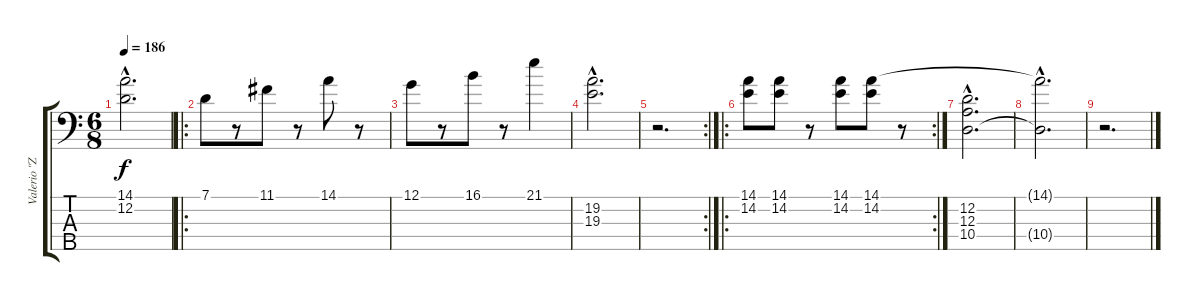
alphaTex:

\track ("Valerio \"ZWITTER\"" "Valerio \"Z") {instrument electricbasspick}
\staff {score tabs}
\tuning (G2 D2 A1 E1 B0) {hide}
\ts (6 8)
\tempo 186
\clef f4
\ks c
(14.1{hac t} 12.2{hac t}).2{d dy f} |
\ro
7.1.8 r.8 11.1.8 r.8 14.1.8 r.8 |
12.1.8 r.8 16.1.8 r.8 21.1.4 |
(19.2{hac} 19.3{hac}).2{d} |
\rc 2
r.2{d} |
\ro
\rc 2
(14.1 14.2).8 (14.1 14.2).8 r.8 (14.1 14.2).8 (14.1 14.2).8 r.8 |
(12.2{hac} 12.3{hac} 10.4{hac}).2{d} |
(14.1{hac t} 10.4{hac t}).2{d} |
r.2{d}
